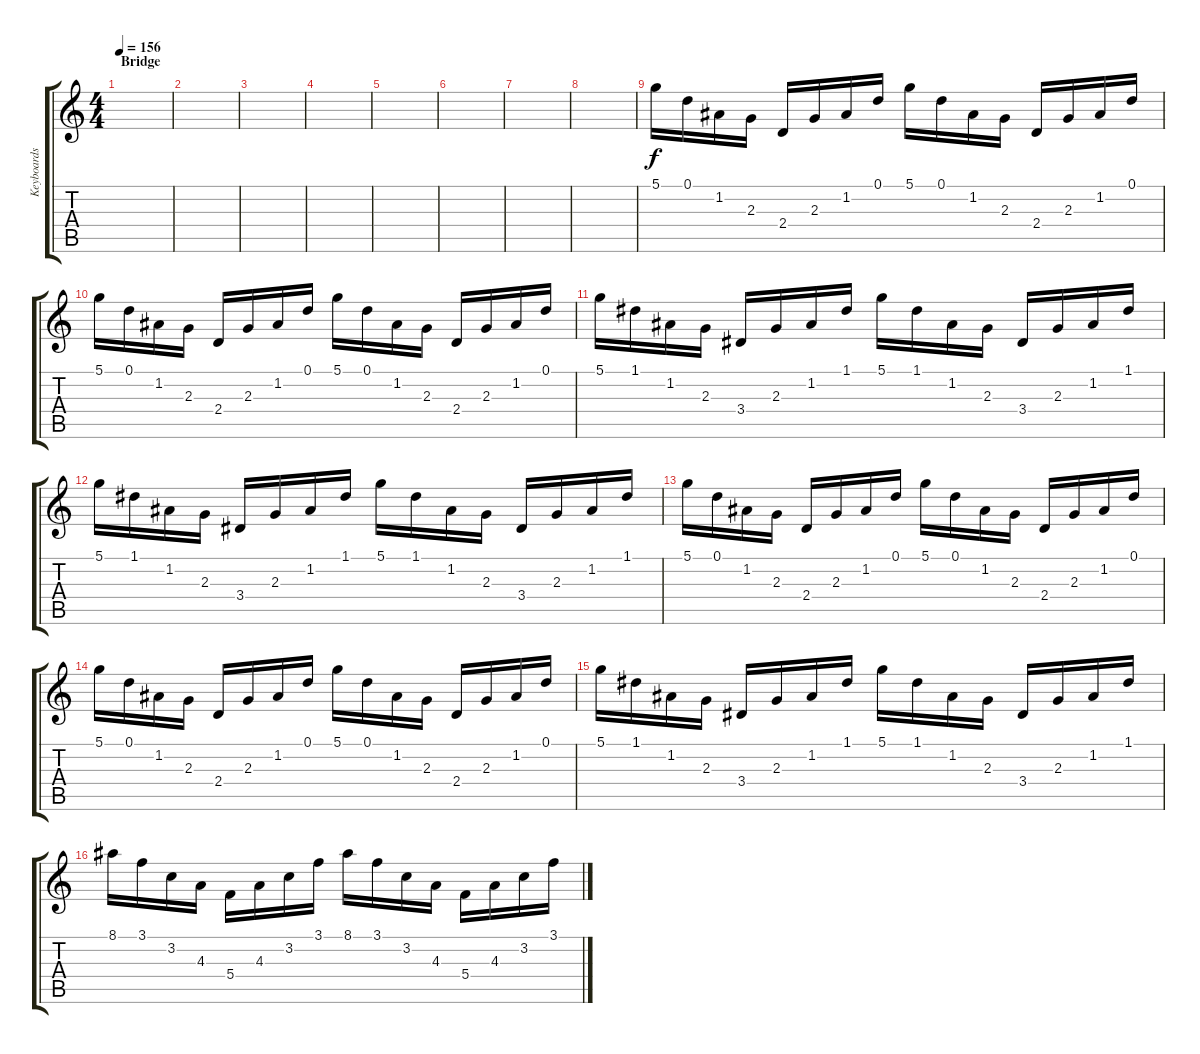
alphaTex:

\track ("Keyboards I" "Keyboards ") {instrument tremolostrings}
\staff {score tabs}
\tuning (D5 A4 F4 C4 G3 D3) {hide}
\ts (4 4)
\section ("" "Bridge")
\tempo 156
\clef g2
\ks c
|
|
|
|
|
|
|
|
5.1.16{volume 12 instrument lead1square} 0.1.16 1.2.16 2.3.16 2.4.16 2.3.16 1.2.16 0.1.16 5.1.16 0.1.16 1.2.16 2.3.16 2.4.16 2.3.16 1.2.16 0.1.16 |
5.1.16 0.1.16 1.2.16 2.3.16 2.4.16 2.3.16 1.2.16 0.1.16 5.1.16 0.1.16 1.2.16 2.3.16 2.4.16 2.3.16 1.2.16 0.1.16 |
5.1.16 1.1.16 1.2.16 2.3.16 3.4.16 2.3.16 1.2.16 1.1.16 5.1.16 1.1.16 1.2.16 2.3.16 3.4.16 2.3.16 1.2.16 1.1.16 |
5.1.16 1.1.16 1.2.16 2.3.16 3.4.16 2.3.16 1.2.16 1.1.16 5.1.16 1.1.16 1.2.16 2.3.16 3.4.16 2.3.16 1.2.16 1.1.16 |
5.1.16{volume 12 instrument lead1square} 0.1.16 1.2.16 2.3.16 2.4.16 2.3.16 1.2.16 0.1.16 5.1.16 0.1.16 1.2.16 2.3.16 2.4.16 2.3.16 1.2.16 0.1.16 |
5.1.16 0.1.16 1.2.16 2.3.16 2.4.16 2.3.16 1.2.16 0.1.16 5.1.16 0.1.16 1.2.16 2.3.16 2.4.16 2.3.16 1.2.16 0.1.16 |
5.1.16 1.1.16 1.2.16 2.3.16 3.4.16 2.3.16 1.2.16 1.1.16 5.1.16 1.1.16 1.2.16 2.3.16 3.4.16 2.3.16 1.2.16 1.1.16 |
8.1.16 3.1.16 3.2.16 4.3.16 5.4.16 4.3.16 3.2.16 3.1.16 8.1.16 3.1.16 3.2.16 4.3.16 5.4.16 4.3.16 3.2.16 3.1.16
